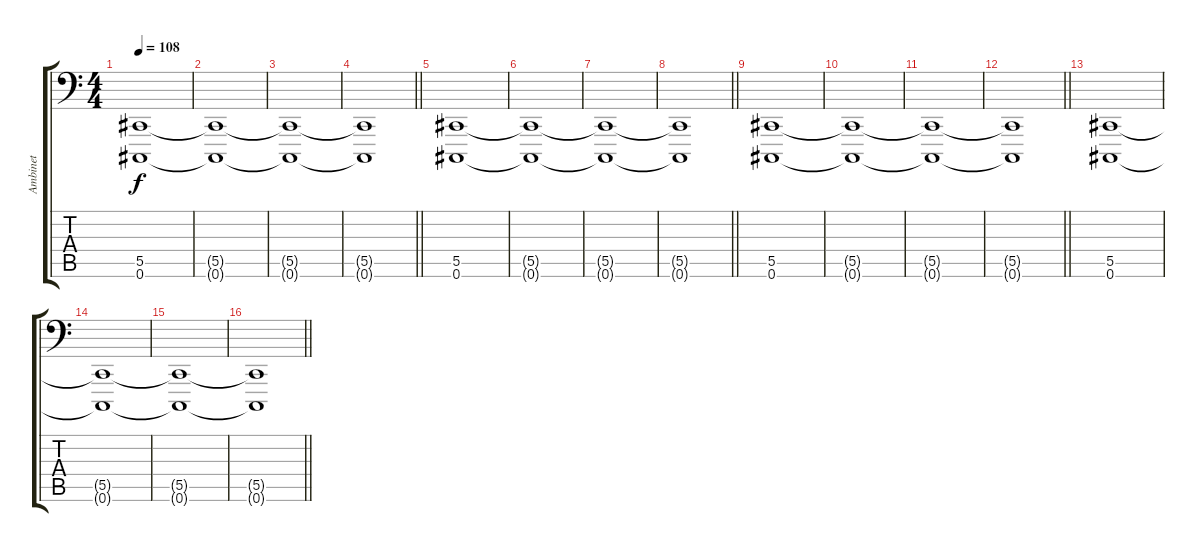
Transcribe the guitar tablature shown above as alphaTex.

\track ("Ambinet" "Ambinet") {instrument stringensemble1}
\staff {score tabs}
\tuning (Eb3 Bb2 Gb2 Db2 Ab1 Db1) {hide}
\ts (4 4)
\tempo 108
\clef f4
\ks c
(5.5 0.6).1{dy f} |
(5.5{t} 0.6{t}).1 |
(5.5{t} 0.6{t}).1 |
\barLineRight lightlight
(5.5{t} 0.6{t}).1 |
\section ("" "")
(5.5 0.6).1 |
(5.5{t} 0.6{t}).1 |
(5.5{t} 0.6{t}).1 |
\barLineRight lightlight
(5.5{t} 0.6{t}).1 |
(5.5 0.6).1 |
(5.5{t} 0.6{t}).1 |
(5.5{t} 0.6{t}).1 |
\barLineRight lightlight
(5.5{t} 0.6{t}).1 |
(5.5 0.6).1 |
(5.5{t} 0.6{t}).1 |
(5.5{t} 0.6{t}).1 |
\barLineRight lightlight
(5.5{t} 0.6{t}).1
